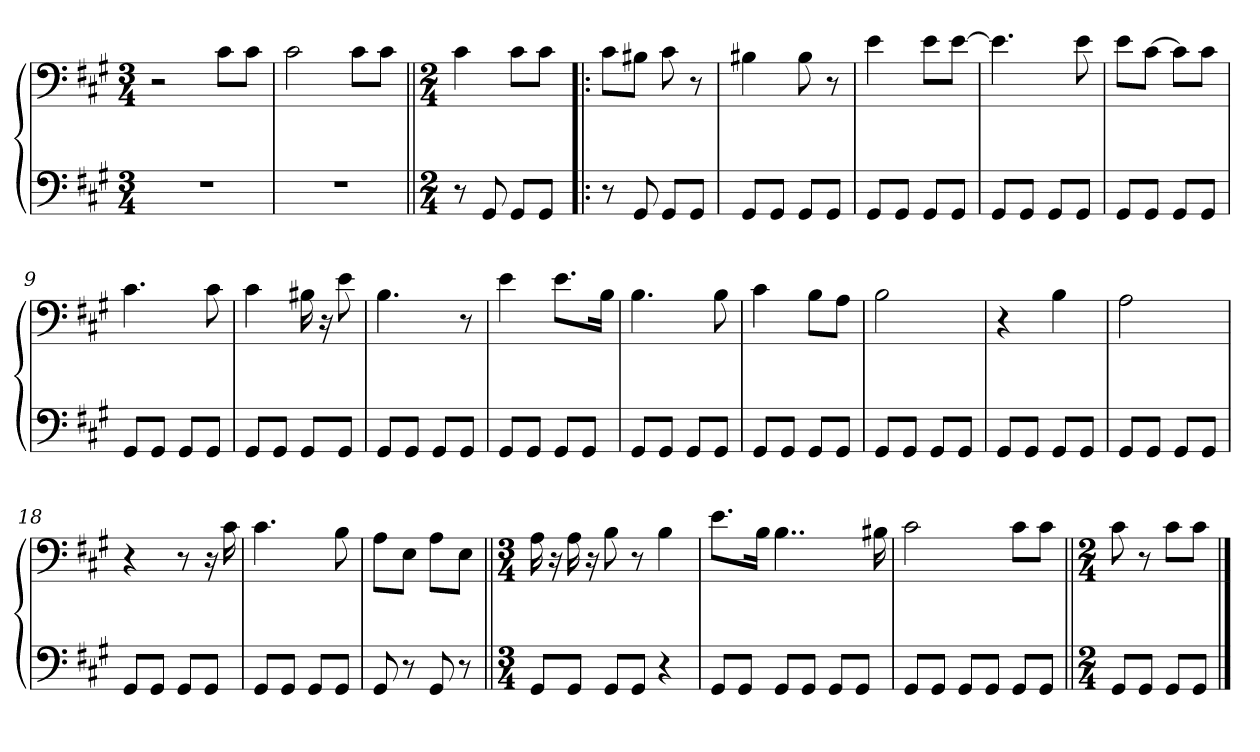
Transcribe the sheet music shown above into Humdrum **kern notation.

**kern	**kern
*part1	*part1
*staff2	*staff1
*clefF4	*clefF4
*k[f#c#g#]	*k[f#c#g#]
*M3/4	*M3/4
=1	=1
2.r	2r
.	8c#\L
.	8c#\J
=2	=2
2.r	2c#\
.	8c#\L
.	8c#\J
=3||	=3||
*M2/4	*M2/4
8r	4c#\
8GG#/	.
8GG#/L	8c#\L
8GG#/J	8c#\J
=4!|:	=4!|:
8r	8c#\L
8GG#/	8B#X\J
8GG#/L	8c#\
8GG#/J	8r
=5	=5
8GG#/L	4B#X\
8GG#/J	.
8GG#/L	8B#\
8GG#/J	8r
=6	=6
8GG#/L	4e\
8GG#/J	.
8GG#/L	8e\L
8GG#/J	[8e\J
=7	=7
8GG#/L	4.e\]
8GG#/J	.
8GG#/L	.
8GG#/J	8e\
=8	=8
8GG#/L	8e\L
8GG#/J	[8c#\J
8GG#/L	8c#\L]
8GG#/J	8c#\J
=9	=9
8GG#/L	4.c#\
8GG#/J	.
8GG#/L	.
8GG#/J	8c#\
=10	=10
8GG#/L	4c#\
8GG#/J	.
8GG#/L	16B#X\
.	16r
8GG#/J	8e\
=11	=11
8GG#/L	4.B\
8GG#/J	.
8GG#/L	.
8GG#/J	8r
=12	=12
8GG#/L	4e\
8GG#/J	.
8GG#/L	8.e\L
8GG#/J	.
.	16B\Jk
=13	=13
8GG#/L	4.B\
8GG#/J	.
8GG#/L	.
8GG#/J	8B\
=14	=14
8GG#/L	4c#\
8GG#/J	.
8GG#/L	8B\L
8GG#/J	8A\J
=15	=15
8GG#/L	2B\
8GG#/J	.
8GG#/L	.
8GG#/J	.
=16	=16
8GG#/L	4r
8GG#/J	.
8GG#/L	4B\
8GG#/J	.
=17	=17
8GG#/L	2A\
8GG#/J	.
8GG#/L	.
8GG#/J	.
=18	=18
8GG#/L	4r
8GG#/J	.
8GG#/L	8r
8GG#/J	16r
.	16c#\
=19	=19
8GG#/L	4.c#\
8GG#/J	.
8GG#/L	.
8GG#/J	8B\
=20	=20
8GG#/	8A\L
8r	8E\J
8GG#/	8A\L
8r	8E\J
=21||	=21||
*M3/4	*M3/4
8GG#/L	16A\
.	16r
8GG#/J	16A\
.	16r
8GG#/L	8B\
8GG#/J	8r
4r	4B\
=22	=22
8GG#/L	8.e\L
8GG#/J	.
.	16B\Jk
8GG#/L	4..B\
8GG#/J	.
8GG#/L	.
8GG#/J	.
.	16B#X\
=23	=23
8GG#/L	2c#\
8GG#/J	.
8GG#/L	.
8GG#/J	.
8GG#/L	8c#\L
8GG#/J	8c#\J
=24||	=24||
*M2/4	*M2/4
8GG#/L	8c#\
8GG#/J	8r
8GG#/L	8c#\L
8GG#/J	8c#\J
==	==
*-	*-
